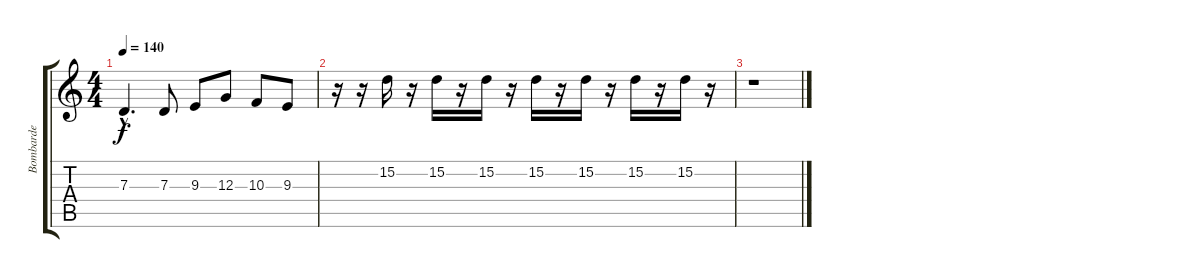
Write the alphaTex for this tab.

\track ("Bombarde" "Bombarde") {instrument bassoon}
\staff {score tabs}
\tuning (E4 B3 G3 D3 A2 E2) {hide}
\ts (4 4)
\tempo 140
\clef g2
\ks c
7.3{hac}.4{d dy f} 7.3.8 9.3.8 12.3.8 10.3.8 9.3.8 |
r.16 r.16 15.2.16 r.16 15.2.16 r.16 15.2.16 r.16 15.2.16 r.16 15.2.16 r.16 15.2.16 r.16 15.2.16 r.16 |
r.1
